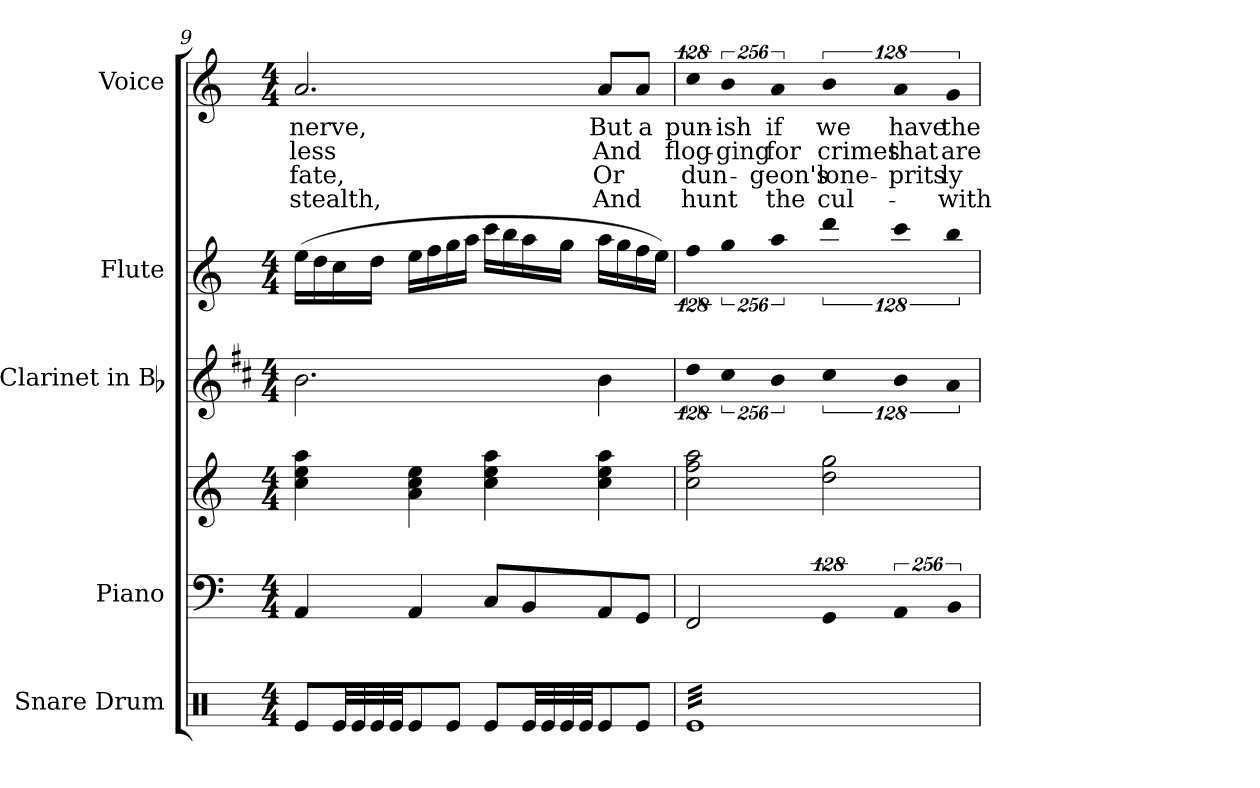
**kern	**kern	**kern	**kern	**kern	**kern	**text	**text	**text	**text
*part5	*part4	*part4	*part3	*part2	*part1	*part1	*part1	*part1	*part1
*staff6	*staff5	*staff4	*staff3	*staff2	*staff1	*staff1	*staff1	*staff1	*staff1
*I"Snare Drum	*I"Piano	*	*I"Clarinet in Bb	*I"Flute	*I"Voice	*	*	*	*
*I'S. D.	*I'Pno.	*	*I'Cl.	*I'Fl.	*I'Voice	*	*	*	*
!!LO:LB:g=z
*clefX	*clefF4	*clefG2	*clefG2	*clefG2	*clefG2	*	*	*	*
*	*	*	*ITrd1c2	*	*	*	*	*	*
*k[]	*k[]	*k[]	*k[]	*k[]	*k[]	*	*	*	*
*C:	*C:	*C:	*C:	*C:	*C:	*	*	*	*
*M4/4	*M4/4	*M4/4	*M4/4	*M4/4	*M4/4	*	*	*	*
=9	=9	=9	=9	=9	=9	=9	=9	=9	=9
!	!	!	!	!	!	!LO:LY:b:color=#000000	!LO:LY:b:color=#000000	!LO:LY:b:color=#000000	!LO:LY:b:color=#000000
8Rei/L	4AAi/	4cci\ 4eei 4aai	2.ai\	(16eei\LL	2.ai/	nerve,	less	fate,	stealth,
.	.	.	.	16ddi\	.	.	.	.	.
*tremolo	*	*	*	*	*	*	*	*	*
32Rei/	.	.	.	16cci\	.	.	.	.	.
32Rei/	.	.	.	.	.	.	.	.	.
32Rei/	.	.	.	16ddi\JJ	.	.	.	.	.
32Rei/	.	.	.	.	.	.	.	.	.
*Xtremolo	*	*	*	*	*	*	*	*	*
8Rei/	4AAi/	4ai\ 4cci 4eei	.	16eei\LL	.	.	.	.	.
.	.	.	.	16ffi\	.	.	.	.	.
8Rei/J	.	.	.	16ggi\	.	.	.	.	.
.	.	.	.	16aai\JJ	.	.	.	.	.
8Rei/L	8Ci/L	4cci\ 4eei 4aai	.	16ccci\LL	.	.	.	.	.
.	.	.	.	16bbi\	.	.	.	.	.
*tremolo	*	*	*	*	*	*	*	*	*
32Rei/	8BBi/	.	.	16aai\	.	.	.	.	.
32Rei/	.	.	.	.	.	.	.	.	.
32Rei/	.	.	.	16ggi\JJ	.	.	.	.	.
32Rei/	.	.	.	.	.	.	.	.	.
*Xtremolo	*	*	*	*	*	*	*	*	*
!	!	!	!	!	!	!LO:LY:b:color=#000000	!LO:LY:b:color=#000000	!LO:LY:b:color=#000000	!LO:LY:b:color=#000000
8Rei/	8AAi/	4cci\ 4eei 4aai	4ai\	16aai\LL	8ai/L	But	And	Or	And
.	.	.	.	16ggi\	.	.	.	.	.
!	!	!	!	!	!	!LO:LY:b:color=#000000	!	!	!
8Rei/J	8GGi/J	.	.	16ffi\	8ai/J	a	.	.	.
.	.	.	.	16eei\JJ)	.	.	.	.	.
=10	=10	=10	=10	=10	=10	=10	=10	=10	=10
!	!	!	!LO:N:vis=4	!LO:N:vis=4	!LO:N:vis=4	!	!	!	!
!	!	!	!	!	!	!LO:LY:b:color=#000000	!LO:LY:b:color=#000000	!LO:LY:b:color=#000000	!LO:LY:b:color=#000000
*tremolo	*	*	*	*	*	*	*	*	*
32ReiLLL	2FFi/	2cci\ 2ffi 2aai	512%85cci\	512%85ffi\	512%85cci\	pun-	flog-	dun-	hunt
32Rei	.	.	.	.	.	.	.	.	.
32Rei	.	.	.	.	.	.	.	.	.
32Rei	.	.	.	.	.	.	.	.	.
32Rei	.	.	.	.	.	.	.	.	.
32Rei	.	.	.	.	.	.	.	.	.
!	!	!	!LO:N:vis=4	!LO:N:vis=4	!LO:N:vis=4	!	!	!	!
!	!	!	!	!	!	!LO:LY:b:color=#000000	!LO:LY:b:color=#000000	!	!
.	.	.	1024%171bi\	1024%171ggi\	1024%171bi\	-ish	-ging	.	.
32Rei	.	.	.	.	.	.	.	.	.
32Rei	.	.	.	.	.	.	.	.	.
32Rei	.	.	.	.	.	.	.	.	.
32Rei	.	.	.	.	.	.	.	.	.
32Rei	.	.	.	.	.	.	.	.	.
!	!	!	!LO:N:vis=4	!LO:N:vis=4	!LO:N:vis=4	!	!	!	!
!	!	!	!	!	!	!LO:LY:b:color=#000000	!LO:LY:b:color=#000000	!LO:LY:b:color=#000000	!LO:LY:b:color=#000000
.	.	.	1024%171ai\	1024%171aai\	1024%171ai/	if	for	-geon's	the
32Rei	.	.	.	.	.	.	.	.	.
32Rei	.	.	.	.	.	.	.	.	.
32Rei	.	.	.	.	.	.	.	.	.
32Rei	.	.	.	.	.	.	.	.	.
32Rei	.	.	.	.	.	.	.	.	.
!	!LO:N:vis=4	!	!LO:N:vis=4	!LO:N:vis=4	!LO:N:vis=4	!	!	!	!
!	!	!	!	!	!	!LO:LY:b:color=#000000	!LO:LY:b:color=#000000	!LO:LY:b:color=#000000	!LO:LY:b:color=#000000
32Rei	512%85GGi/	2ddi\ 2ggi	512%85bi\	512%85dddi\	512%85bi\	we	crimes	lone-	cul-
32Rei	.	.	.	.	.	.	.	.	.
32Rei	.	.	.	.	.	.	.	.	.
32Rei	.	.	.	.	.	.	.	.	.
32Rei	.	.	.	.	.	.	.	.	.
32Rei	.	.	.	.	.	.	.	.	.
!	!LO:N:vis=4	!	!LO:N:vis=4	!LO:N:vis=4	!LO:N:vis=4	!	!	!	!
!	!	!	!	!	!	!LO:LY:b:color=#000000	!LO:LY:b:color=#000000	!LO:LY:b:color=#000000	!
.	1024%171AAi/	.	1024%171ai\	1024%171ccci\	1024%171ai/	have	that	-prits	.
32Rei	.	.	.	.	.	.	.	.	.
32Rei	.	.	.	.	.	.	.	.	.
32Rei	.	.	.	.	.	.	.	.	.
32Rei	.	.	.	.	.	.	.	.	.
32Rei	.	.	.	.	.	.	.	.	.
!	!LO:N:vis=4	!	!LO:N:vis=4	!LO:N:vis=4	!LO:N:vis=4	!	!	!	!
!	!	!	!	!	!	!LO:LY:b:color=#000000	!LO:LY:b:color=#000000	!LO:LY:b:color=#000000	!LO:LY:b:color=#000000
.	1024%171BBi/	.	1024%171gi/	1024%171bbi\	1024%171gi/	the	are	-ly	with
32Rei	.	.	.	.	.	.	.	.	.
32Rei	.	.	.	.	.	.	.	.	.
32Rei	.	.	.	.	.	.	.	.	.
32Rei	.	.	.	.	.	.	.	.	.
32ReiJJJ	.	.	.	.	.	.	.	.	.
*Xtremolo	*	*	*	*	*	*	*	*	*
=	=	=	=	=	=	=	=	=	=
*-	*-	*-	*-	*-	*-	*-	*-	*-	*-
